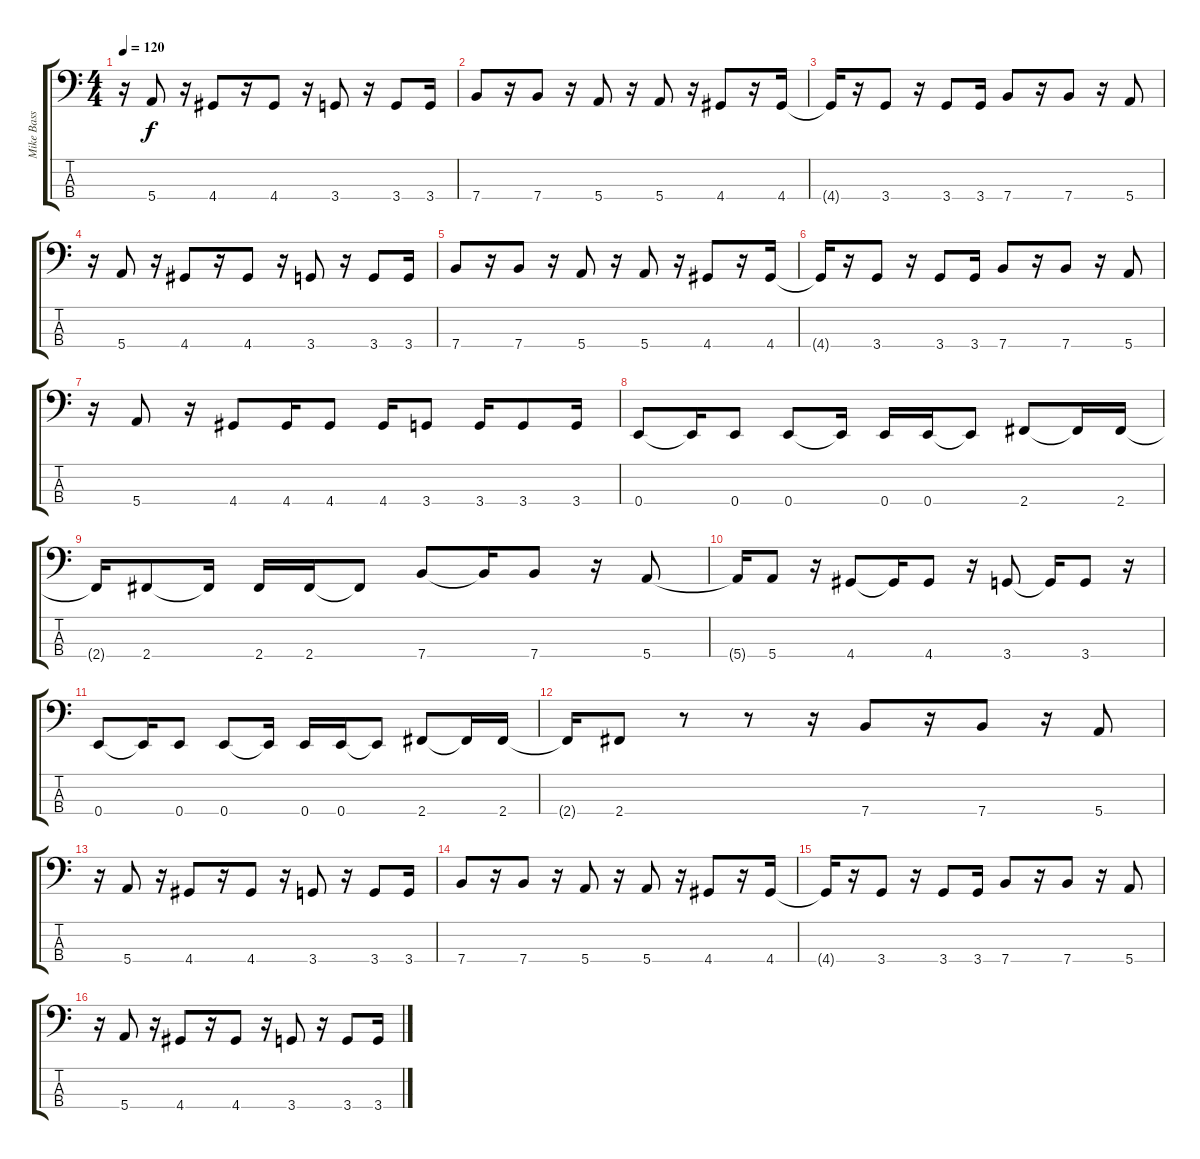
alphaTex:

\track ("Mike Bass Right Bass" "Mike Bass ") {instrument electricbasspick}
\staff {score tabs}
\tuning (G2 D2 A1 E1) {hide}
\ts (4 4)
\tempo 120
\clef f4
\ks c
r.16{dy f} 5.4.8 r.16 4.4.8 r.16 4.4.8 r.16 3.4.8 r.16 3.4.8 3.4.16 |
7.4.8 r.16 7.4.8 r.16 5.4.8 r.16 5.4.8 r.16 4.4.8 r.16 4.4.16 |
4.4{t}.16 r.16 3.4.8 r.16 3.4.8 3.4.16 7.4.8 r.16 7.4.8 r.16 5.4.8 |
r.16 5.4.8 r.16 4.4.8 r.16 4.4.8 r.16 3.4.8 r.16 3.4.8 3.4.16 |
7.4.8 r.16 7.4.8 r.16 5.4.8 r.16 5.4.8 r.16 4.4.8 r.16 4.4.16 |
4.4{t}.16 r.16 3.4.8 r.16 3.4.8 3.4.16 7.4.8 r.16 7.4.8 r.16 5.4.8 |
r.16 5.4.8 r.16 4.4.8 4.4.16 4.4.8 4.4.16 3.4.8 3.4.16 3.4.8 3.4.16 |
0.4.8 0.4{t}.16 0.4.8 0.4.8 0.4{t}.16 0.4.16 0.4.16 0.4{t}.8 2.4.8 2.4{t}.16 2.4.16 |
2.4{t}.16 2.4.8 2.4{t}.16 2.4.16 2.4.16 2.4{t}.8 7.4.8 7.4{t}.16 7.4.8 r.16 5.4.8 |
5.4{t}.16 5.4.8 r.16 4.4.8 4.4{t}.16 4.4.8 r.16 3.4.8 3.4{t}.16 3.4.8 r.16 |
0.4.8 0.4{t}.16 0.4.8 0.4.8 0.4{t}.16 0.4.16 0.4.16 0.4{t}.8 2.4.8 2.4{t}.16 2.4.16 |
2.4{t}.16 2.4.8 r.8 r.8 r.16 7.4.8 r.16 7.4.8 r.16 5.4.8 |
r.16 5.4.8 r.16 4.4.8 r.16 4.4.8 r.16 3.4.8 r.16 3.4.8 3.4.16 |
7.4.8 r.16 7.4.8 r.16 5.4.8 r.16 5.4.8 r.16 4.4.8 r.16 4.4.16 |
4.4{t}.16 r.16 3.4.8 r.16 3.4.8 3.4.16 7.4.8 r.16 7.4.8 r.16 5.4.8 |
r.16 5.4.8 r.16 4.4.8 r.16 4.4.8 r.16 3.4.8 r.16 3.4.8 3.4.16
